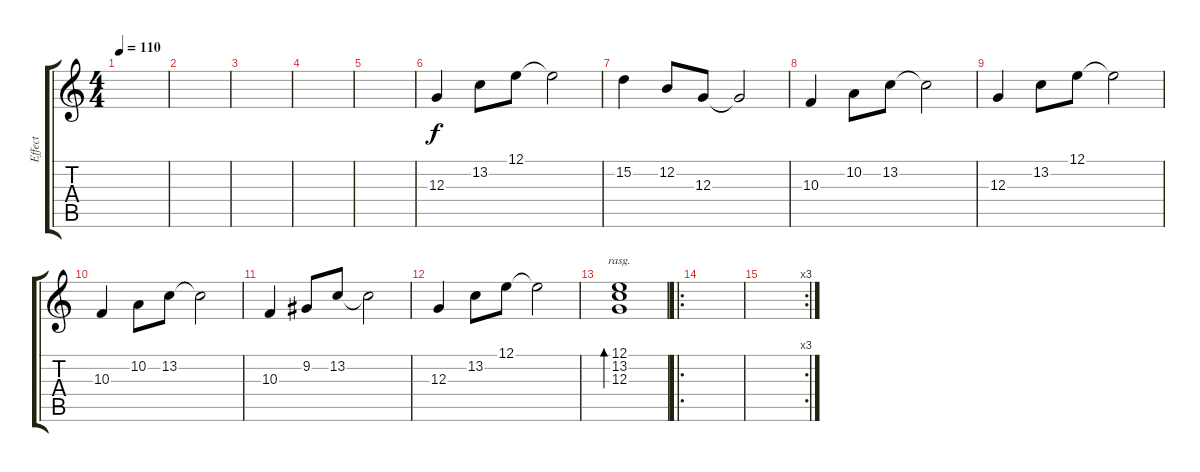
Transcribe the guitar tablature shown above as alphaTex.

\track ("Effect" "Effect") {instrument celesta}
\staff {score tabs}
\tuning (E4 B3 G3 D3 A2 E2) {hide}
\ts (4 4)
\tempo 110
\clef g2
\ks c
|
|
|
|
|
12.3.4 13.2.8 12.1.8 12.1{t}.2 |
15.2.4 12.2.8 12.3.8 12.3{t}.2 |
10.3.4 10.2.8 13.2.8 13.2{t}.2 |
12.3.4 13.2.8 12.1.8 12.1{t}.2 |
10.3.4 10.2.8 13.2.8 13.2{t}.2 |
10.3.4 9.2.8 13.2.8 13.2{t}.2 |
12.3.4 13.2.8 12.1.8 12.1{t}.2 |
(12.1 13.2 12.3).1{bd 480 rasg ii} |
\ro
|
\rc 3
